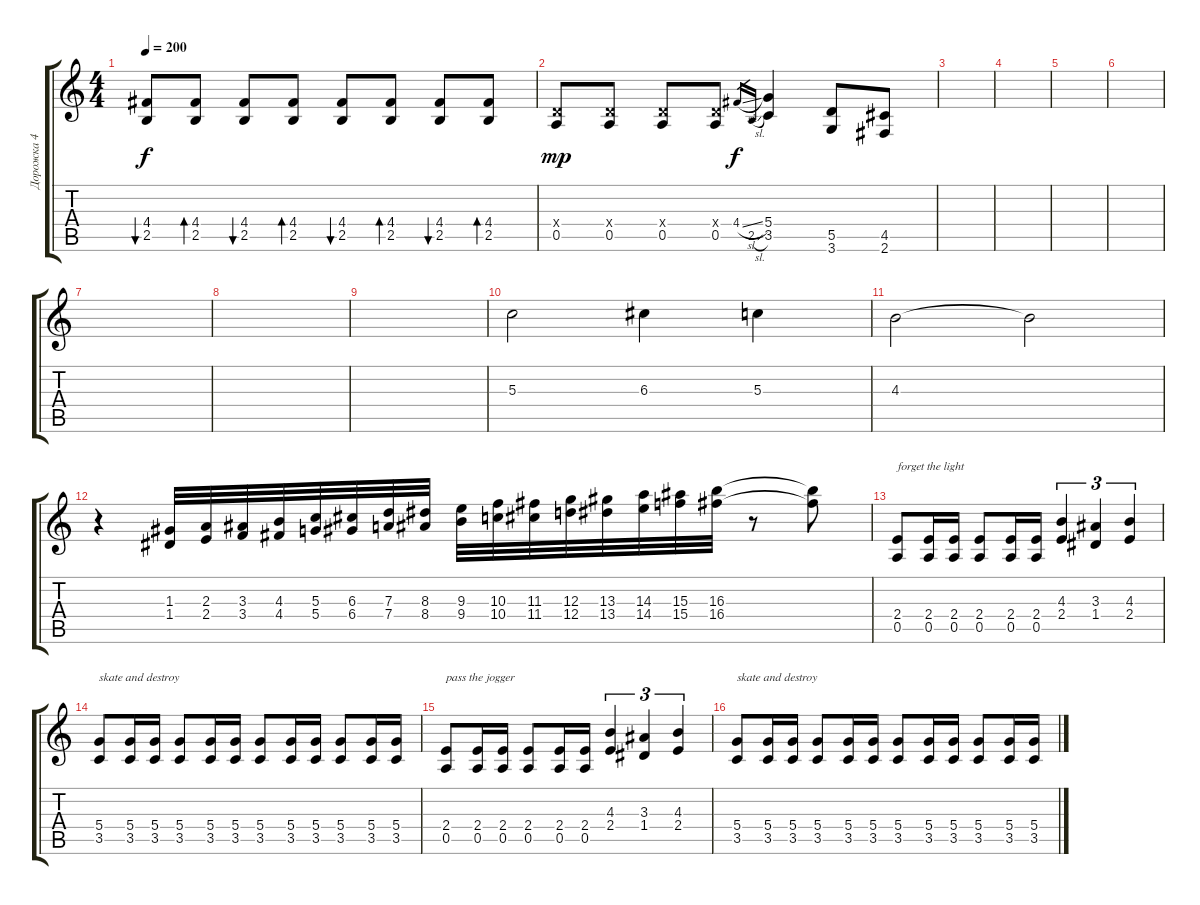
\track ("Дорожка 4" "Дорожка 4") {instrument overdrivenguitar}
\staff {score tabs}
\tuning (E4 B3 G3 D3 A2 E2) {hide}
\ts (4 4)
\tempo 200
\clef g2
\ks c
(4.4 2.5).8{bu 60 dy f} (4.4 2.5).8{bd 60} (4.4 2.5).8{bu 60} (4.4 2.5).8{bd 60} (4.4 2.5).8{bu 60} (4.4 2.5).8{bd 60} (4.4 2.5).8{bu 60} (4.4 2.5).8{bd 60} |
(0.4{x} 0.5).8{dy mp} (0.4{x} 0.5).8 (0.4{x} 0.5).8 (0.4{x} 0.5).8 4.4{sl}.16{gr dy f} 2.5{sl}.16{gr} (5.4 3.5).4 (5.5 3.6).8 (4.5 2.6).8 |
|
|
|
|
|
|
|
5.3.2{volume 8} 6.3.4 5.3.4 |
4.3.2 4.3{t}.2 |
r.4{volume 10 instrument overdrivenguitar} (1.3 1.4).32 (2.3 2.4).32 (3.3 3.4).32 (4.3 4.4).32 (5.3 5.4).32 (6.3 6.4).32 (7.3 7.4).32 (8.3 8.4).32 (9.3 9.4).32 (10.3 10.4).32 (11.3 11.4).32 (12.3 12.4).32 (13.3 13.4).32 (14.3 14.4).32 (15.3 15.4).32 (16.3 16.4).32 r.8 (16.3{t} 16.4{t}).8 |
(2.4 0.5).8{txt "forget the light" volume 13} (2.4 0.5).16 (2.4 0.5).16 (2.4 0.5).8 (2.4 0.5).16 (2.4 0.5).16 (4.3 2.4).4{tu (3 2)} (3.3 1.4).4{tu (3 2)} (4.3 2.4).4{tu (3 2)} |
(5.4 3.5).8{txt "skate and destroy"} (5.4 3.5).16 (5.4 3.5).16 (5.4 3.5).8 (5.4 3.5).16 (5.4 3.5).16 (5.4 3.5).8 (5.4 3.5).16 (5.4 3.5).16 (5.4 3.5).8 (5.4 3.5).16 (5.4 3.5).16 |
(2.4 0.5).8{txt "pass the jogger"} (2.4 0.5).16 (2.4 0.5).16 (2.4 0.5).8 (2.4 0.5).16 (2.4 0.5).16 (4.3 2.4).4{tu (3 2)} (3.3 1.4).4{tu (3 2)} (4.3 2.4).4{tu (3 2)} |
(5.4 3.5).8{txt "skate and destroy"} (5.4 3.5).16 (5.4 3.5).16 (5.4 3.5).8 (5.4 3.5).16 (5.4 3.5).16 (5.4 3.5).8 (5.4 3.5).16 (5.4 3.5).16 (5.4 3.5).8 (5.4 3.5).16 (5.4 3.5).16
